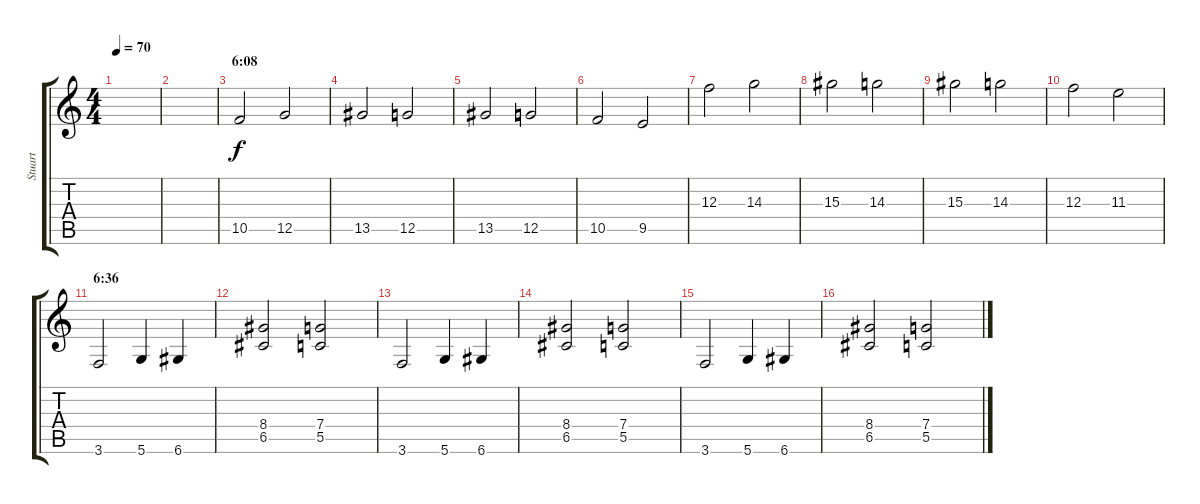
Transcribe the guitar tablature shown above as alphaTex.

\track ("Stuart" "Stuart") {instrument distortionguitar}
\staff {score tabs}
\tuning (D4 A3 F3 C3 G2 D2) {hide}
\ts (4 4)
\tempo 70
\clef g2
\ks c
|
|
\section ("" "6:08")
10.5.2 12.5.2 |
13.5.2 12.5.2 |
13.5.2 12.5.2 |
10.5.2 9.5.2 |
12.3.2 14.3.2 |
15.3.2 14.3.2 |
15.3.2 14.3.2 |
12.3.2 11.3.2 |
\section ("" "6:36")
3.6.2 5.6.4 6.6.4 |
(8.4 6.5).2 (7.4 5.5).2 |
3.6.2 5.6.4 6.6.4 |
(8.4 6.5).2 (7.4 5.5).2 |
3.6.2 5.6.4 6.6.4 |
(8.4 6.5).2 (7.4 5.5).2
